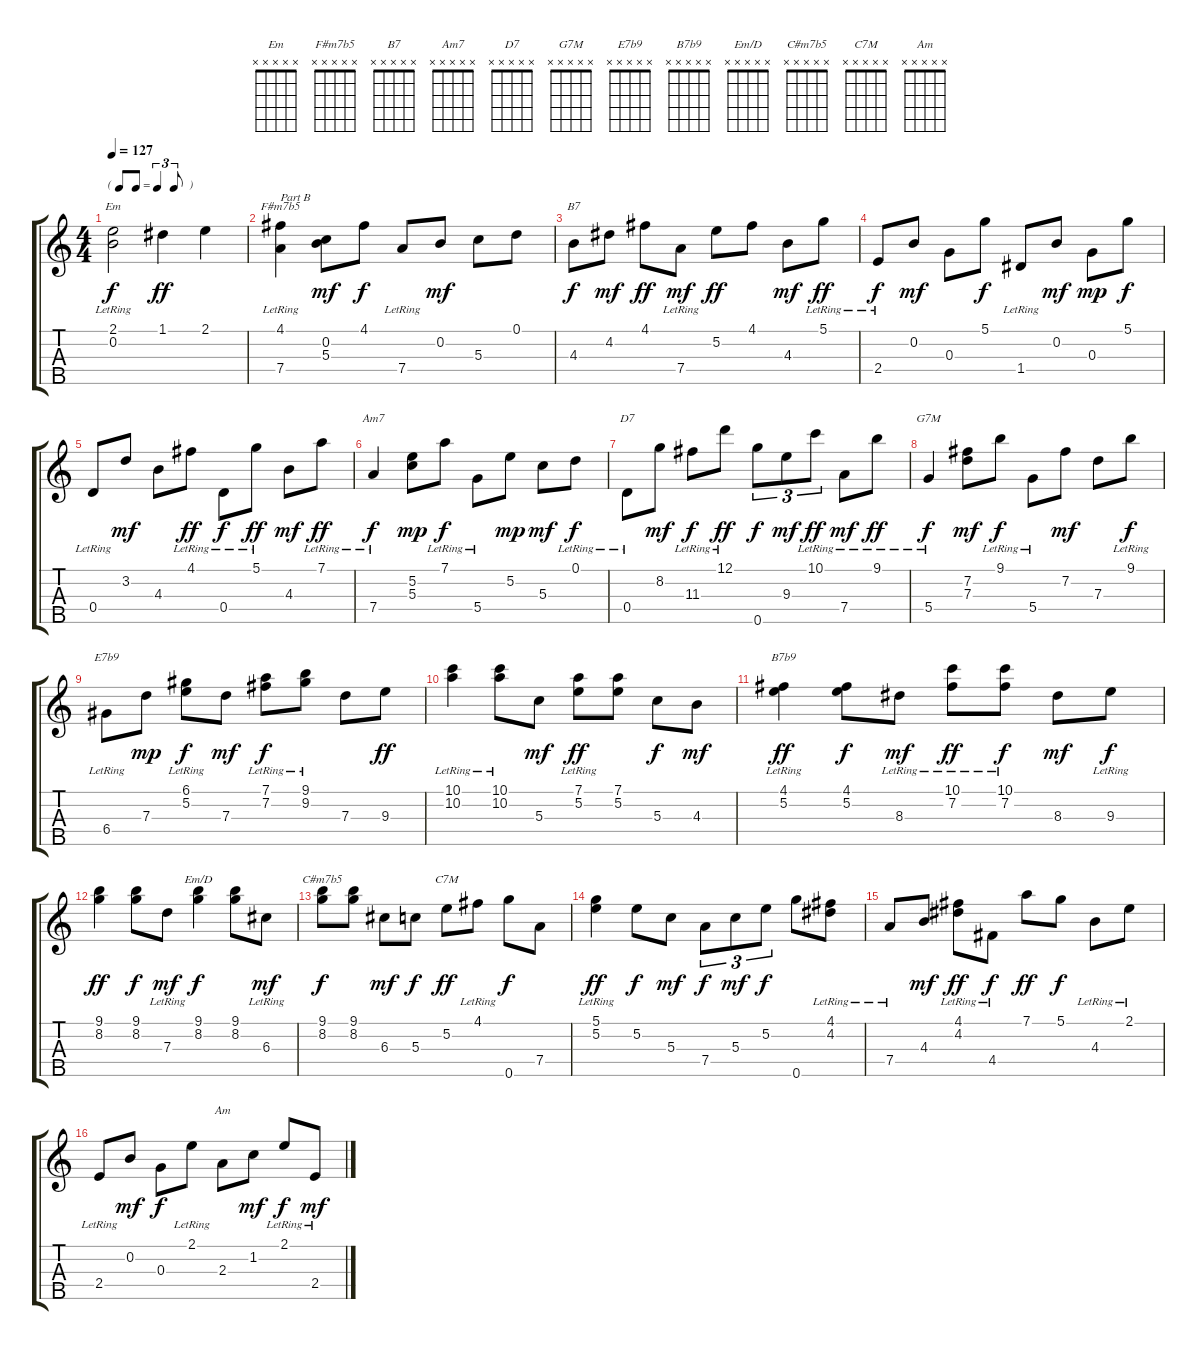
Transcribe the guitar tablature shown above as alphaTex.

\track "" {instrument banjo}
\staff {score tabs}
\tuning (D4 B3 G3 D3 G4) {hide}
\displaytranspose 12
\chord ("Em" x x x x x) {firstfret 0}
\chord ("F#m7b5" x x x x x) {firstfret 0}
\chord ("B7" x x x x x) {firstfret 0}
\chord ("Am7" x x x x x) {firstfret 0}
\chord ("D7" x x x x x) {firstfret 0}
\chord ("G7M" x x x x x) {firstfret 0}
\chord ("E7b9" x x x x x) {firstfret 0}
\chord ("B7b9" x x x x x) {firstfret 0}
\chord ("Em/D" x x x x x) {firstfret 0}
\chord ("C#m7b5" x x x x x) {firstfret 0}
\chord ("C7M" x x x x x) {firstfret 0}
\chord ("Am" x x x x x) {firstfret 0}
\ts (4 4)
\tf triplet8th
\tempo 127
\clef g2
\ks c
(2.1{lr} 0.2{lr}).2{ch "Em" dy f} 1.1.4{dy ff} 2.1.4 |
(4.1 7.4{lr}).4{ch "F#m7b5" txt "Part B"} (0.2 5.3).8{dy mf} 4.1.8{dy f} 7.4{lr}.8 0.2.8{dy mf} 5.3.8 0.1.8 |
4.3.8{ch "B7" dy f} 4.2.8{dy mf} 4.1.8{dy ff} 7.4{lr}.8{dy mf} 5.2.8{dy ff} 4.1.8 4.3.8{dy mf} 5.1{lr}.8{dy ff} |
2.4{lr}.8{dy f} 0.2.8{dy mf} 0.3.8 5.1.8{dy f} 1.4{lr}.8 0.2.8{dy mf} 0.3.8{dy mp} 5.1.8{dy f} |
0.4{lr}.8 3.2.8{dy mf} 4.3.8 4.1{lr}.8{dy ff} 0.4{lr}.8{dy f} 5.1{lr}.8{dy ff} 4.3.8{dy mf} 7.1{lr}.8{dy ff} |
7.4{lr}.4{ch "Am7" dy f} (5.2 5.3).8{dy mp} 7.1{lr}.8{dy f} 5.4{lr}.8 5.2.8{dy mp} 5.3.8{dy mf} 0.1{lr}.8{dy f} |
0.4{lr}.8{ch "D7"} 8.2.8{dy mf} 11.3{lr}.8{dy f} 12.1{lr}.8{dy ff} 0.5.8{tu (3 2) dy f} 9.3.8{tu (3 2) dy mf} 10.1{lr}.8{tu (3 2) dy ff} 7.4{lr}.8{dy mf} 9.1{lr}.8{dy ff} |
5.4{lr}.4{ch "G7M" dy f} (7.2 7.3).8{dy mf} 9.1{lr}.8{dy f} 5.4{lr}.8 7.2.8{dy mf} 7.3.8 9.1{lr}.8{dy f} |
6.4{lr}.8{ch "E7b9"} 7.3.8{dy mp} (6.1{lr} 5.2).8{dy f} 7.3.8{dy mf} (7.1{lr} 7.2).8{dy f} (9.1{lr} 9.2).8 7.3.8 9.3.8{dy ff} |
(10.1{lr} 10.2).4 (10.1{lr} 10.2).8 5.3.8{dy mf} (7.1{lr} 5.2).8{dy ff} (7.1 5.2).8 5.3.8{dy f} 4.3.8{dy mf} |
(4.1{lr} 5.2).4{ch "B7b9" dy ff} (4.1 5.2).8{dy f} 8.3{lr}.8{dy mf} (10.1{lr} 7.2).8{dy ff} (10.1{lr} 7.2).8{dy f} 8.3.8{dy mf} 9.3{lr}.8{dy f} |
(9.1 8.2).4{dy ff} (9.1 8.2).8{dy f} 7.3{lr}.8{dy mf} (9.1 8.2).4{ch "Em/D" dy f} (9.1 8.2).8 6.3{lr}.8{dy mf} |
(9.1 8.2).8{ch "C#m7b5" dy f} (9.1 8.2).8 6.3.8{dy mf} 5.3.8{dy f} 5.2.8{ch "C7M" dy ff} 4.1{lr}.8 0.5.8{dy f} 7.4.8 |
(5.1{lr} 5.2).4{dy ff} 5.2.8{dy f} 5.3.8{dy mf} 7.4.8{tu (3 2) dy f} 5.3.8{tu (3 2) dy mf} 5.2.8{tu (3 2) dy f} 0.5.8 (4.1{lr} 4.2).8 |
7.4{lr}.8 4.3.8{dy mf} (4.1{lr} 4.2).8{dy ff} 4.4{lr}.8{dy f} 7.1.8{dy ff} 5.1.8{dy f} 4.3{lr}.8 2.1{lr}.8 |
2.4{lr}.8 0.2.8{dy mf} 0.3.8{dy f} 2.1{lr}.8 2.3.8{ch "Am"} 1.2.8{dy mf} 2.1{lr}.8{dy f} 2.4{lr}.8{dy mf}
